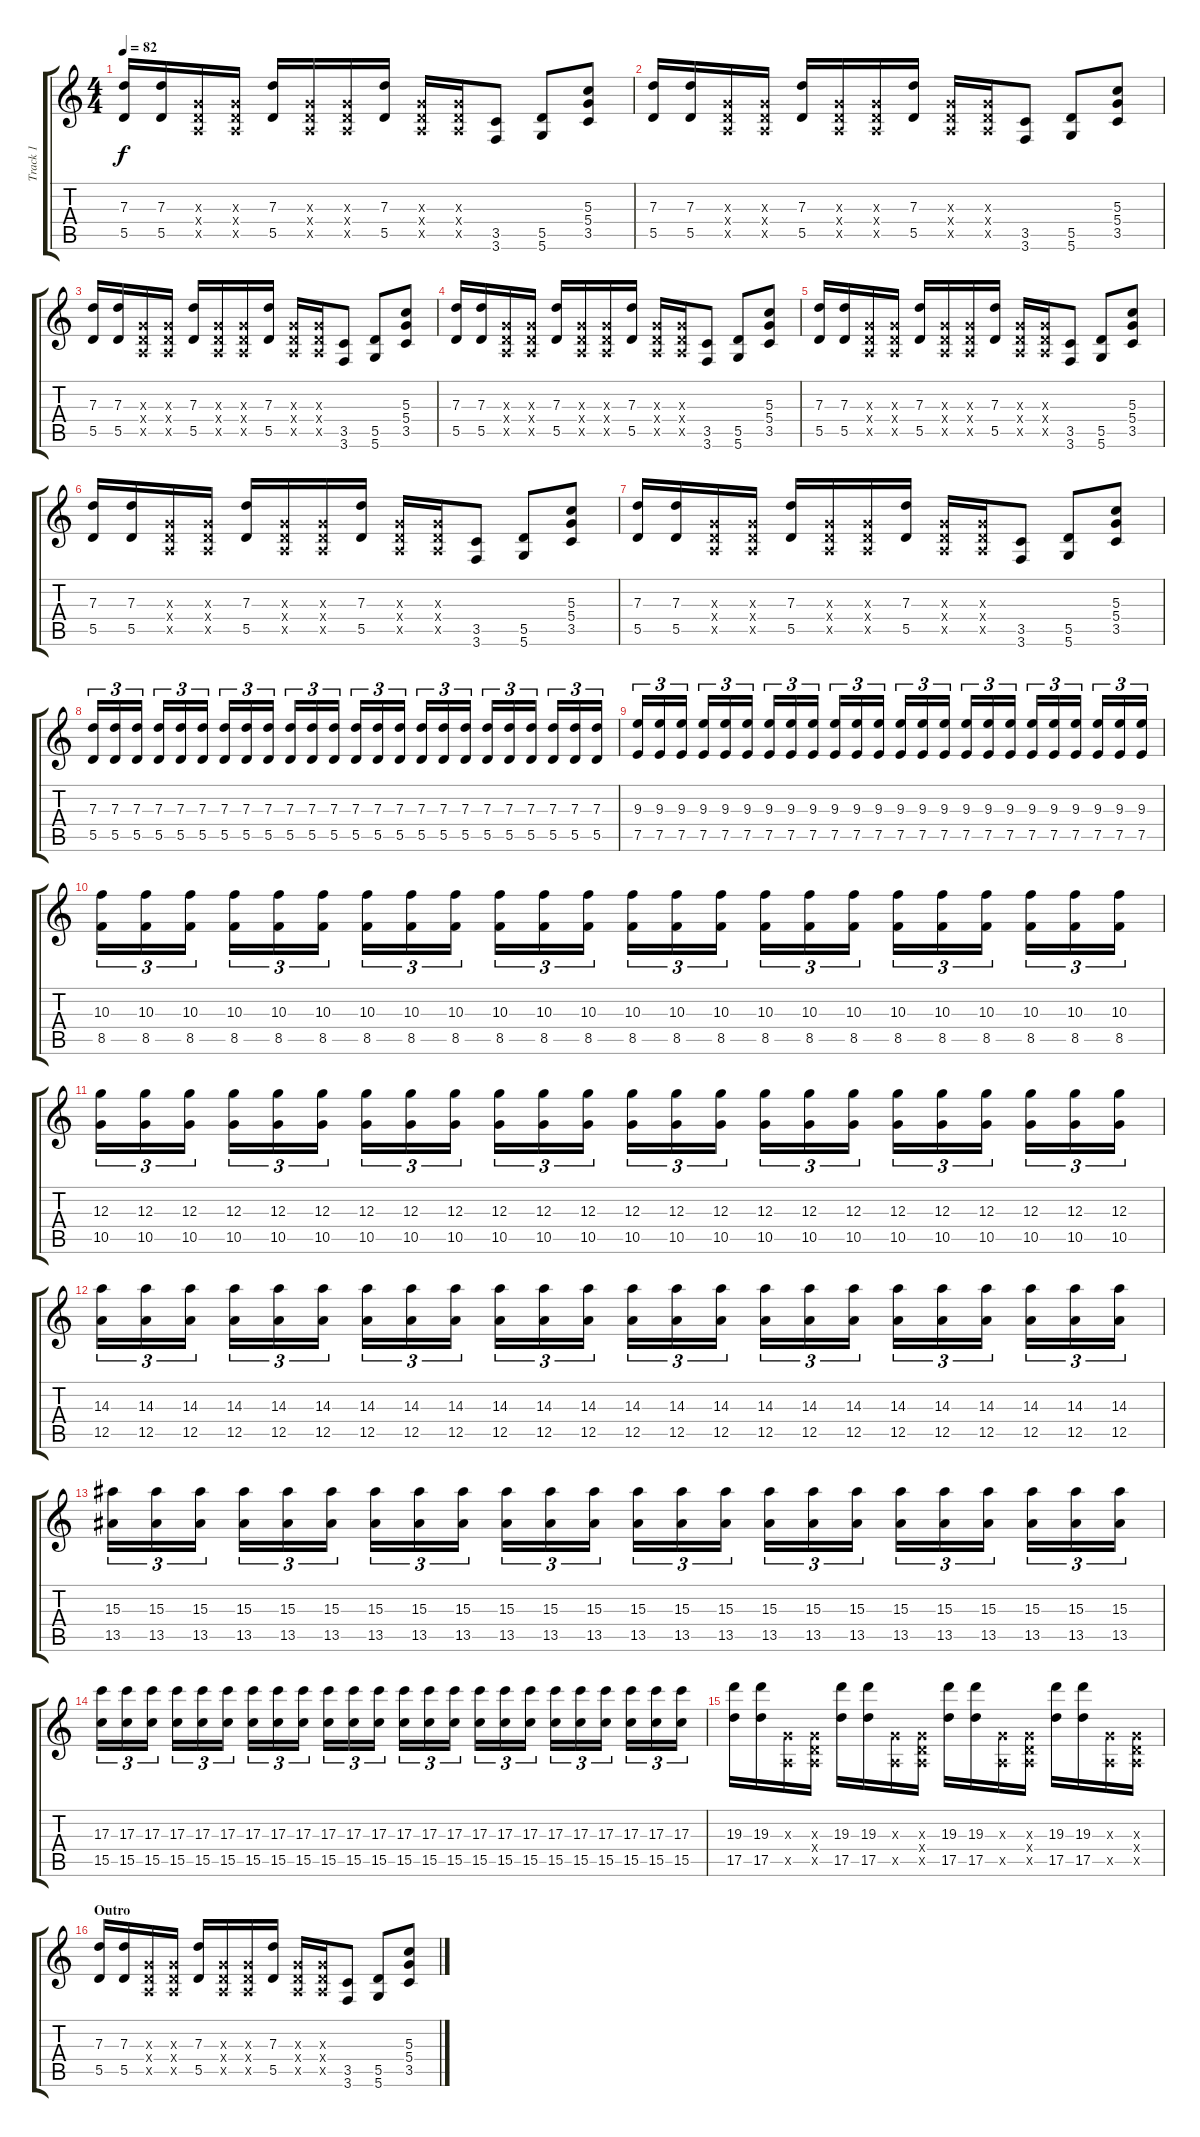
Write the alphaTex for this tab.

\track ("Track 1" "Track 1") {instrument overdrivenguitar}
\staff {score tabs}
\tuning (E4 B3 G3 D3 A2 D2) {hide}
\ts (4 4)
\tempo 82
\clef g2
\ks c
(7.3 5.5).16{dy f} (7.3 5.5).16 (0.3{x} 0.4{x} 0.5{x}).16 (0.3{x} 0.4{x} 0.5{x}).16 (7.3 5.5).16 (0.3{x} 0.4{x} 0.5{x}).16 (0.3{x} 0.4{x} 0.5{x}).16 (7.3 5.5).16 (0.3{x} 0.4{x} 0.5{x}).16 (0.3{x} 0.4{x} 0.5{x}).16 (3.5 3.6).8 (5.5 5.6).8 (5.3 5.4 3.5).8 |
(7.3 5.5).16 (7.3 5.5).16 (0.3{x} 0.4{x} 0.5{x}).16 (0.3{x} 0.4{x} 0.5{x}).16 (7.3 5.5).16 (0.3{x} 0.4{x} 0.5{x}).16 (0.3{x} 0.4{x} 0.5{x}).16 (7.3 5.5).16 (0.3{x} 0.4{x} 0.5{x}).16 (0.3{x} 0.4{x} 0.5{x}).16 (3.5 3.6).8 (5.5 5.6).8 (5.3 5.4 3.5).8 |
(7.3 5.5).16 (7.3 5.5).16 (0.3{x} 0.4{x} 0.5{x}).16 (0.3{x} 0.4{x} 0.5{x}).16 (7.3 5.5).16 (0.3{x} 0.4{x} 0.5{x}).16 (0.3{x} 0.4{x} 0.5{x}).16 (7.3 5.5).16 (0.3{x} 0.4{x} 0.5{x}).16 (0.3{x} 0.4{x} 0.5{x}).16 (3.5 3.6).8 (5.5 5.6).8 (5.3 5.4 3.5).8 |
(7.3 5.5).16 (7.3 5.5).16 (0.3{x} 0.4{x} 0.5{x}).16 (0.3{x} 0.4{x} 0.5{x}).16 (7.3 5.5).16 (0.3{x} 0.4{x} 0.5{x}).16 (0.3{x} 0.4{x} 0.5{x}).16 (7.3 5.5).16 (0.3{x} 0.4{x} 0.5{x}).16 (0.3{x} 0.4{x} 0.5{x}).16 (3.5 3.6).8 (5.5 5.6).8 (5.3 5.4 3.5).8 |
(7.3 5.5).16 (7.3 5.5).16 (0.3{x} 0.4{x} 0.5{x}).16 (0.3{x} 0.4{x} 0.5{x}).16 (7.3 5.5).16 (0.3{x} 0.4{x} 0.5{x}).16 (0.3{x} 0.4{x} 0.5{x}).16 (7.3 5.5).16 (0.3{x} 0.4{x} 0.5{x}).16 (0.3{x} 0.4{x} 0.5{x}).16 (3.5 3.6).8 (5.5 5.6).8 (5.3 5.4 3.5).8 |
(7.3 5.5).16 (7.3 5.5).16 (0.3{x} 0.4{x} 0.5{x}).16 (0.3{x} 0.4{x} 0.5{x}).16 (7.3 5.5).16 (0.3{x} 0.4{x} 0.5{x}).16 (0.3{x} 0.4{x} 0.5{x}).16 (7.3 5.5).16 (0.3{x} 0.4{x} 0.5{x}).16 (0.3{x} 0.4{x} 0.5{x}).16 (3.5 3.6).8 (5.5 5.6).8 (5.3 5.4 3.5).8 |
(7.3 5.5).16 (7.3 5.5).16 (0.3{x} 0.4{x} 0.5{x}).16 (0.3{x} 0.4{x} 0.5{x}).16 (7.3 5.5).16 (0.3{x} 0.4{x} 0.5{x}).16 (0.3{x} 0.4{x} 0.5{x}).16 (7.3 5.5).16 (0.3{x} 0.4{x} 0.5{x}).16 (0.3{x} 0.4{x} 0.5{x}).16 (3.5 3.6).8 (5.5 5.6).8 (5.3 5.4 3.5).8 |
(7.3 5.5).16{tu (3 2)} (7.3 5.5).16{tu (3 2)} (7.3 5.5).16{tu (3 2)} (7.3 5.5).16{tu (3 2)} (7.3 5.5).16{tu (3 2)} (7.3 5.5).16{tu (3 2)} (7.3 5.5).16{tu (3 2)} (7.3 5.5).16{tu (3 2)} (7.3 5.5).16{tu (3 2)} (7.3 5.5).16{tu (3 2)} (7.3 5.5).16{tu (3 2)} (7.3 5.5).16{tu (3 2)} (7.3 5.5).16{tu (3 2)} (7.3 5.5).16{tu (3 2)} (7.3 5.5).16{tu (3 2)} (7.3 5.5).16{tu (3 2)} (7.3 5.5).16{tu (3 2)} (7.3 5.5).16{tu (3 2)} (7.3 5.5).16{tu (3 2)} (7.3 5.5).16{tu (3 2)} (7.3 5.5).16{tu (3 2)} (7.3 5.5).16{tu (3 2)} (7.3 5.5).16{tu (3 2)} (7.3 5.5).16{tu (3 2)} |
(9.3 7.5).16{tu (3 2)} (9.3 7.5).16{tu (3 2)} (9.3 7.5).16{tu (3 2)} (9.3 7.5).16{tu (3 2)} (9.3 7.5).16{tu (3 2)} (9.3 7.5).16{tu (3 2)} (9.3 7.5).16{tu (3 2)} (9.3 7.5).16{tu (3 2)} (9.3 7.5).16{tu (3 2)} (9.3 7.5).16{tu (3 2)} (9.3 7.5).16{tu (3 2)} (9.3 7.5).16{tu (3 2)} (9.3 7.5).16{tu (3 2)} (9.3 7.5).16{tu (3 2)} (9.3 7.5).16{tu (3 2)} (9.3 7.5).16{tu (3 2)} (9.3 7.5).16{tu (3 2)} (9.3 7.5).16{tu (3 2)} (9.3 7.5).16{tu (3 2)} (9.3 7.5).16{tu (3 2)} (9.3 7.5).16{tu (3 2)} (9.3 7.5).16{tu (3 2)} (9.3 7.5).16{tu (3 2)} (9.3 7.5).16{tu (3 2)} |
(10.3 8.5).16{tu (3 2)} (10.3 8.5).16{tu (3 2)} (10.3 8.5).16{tu (3 2)} (10.3 8.5).16{tu (3 2)} (10.3 8.5).16{tu (3 2)} (10.3 8.5).16{tu (3 2)} (10.3 8.5).16{tu (3 2)} (10.3 8.5).16{tu (3 2)} (10.3 8.5).16{tu (3 2)} (10.3 8.5).16{tu (3 2)} (10.3 8.5).16{tu (3 2)} (10.3 8.5).16{tu (3 2)} (10.3 8.5).16{tu (3 2)} (10.3 8.5).16{tu (3 2)} (10.3 8.5).16{tu (3 2)} (10.3 8.5).16{tu (3 2)} (10.3 8.5).16{tu (3 2)} (10.3 8.5).16{tu (3 2)} (10.3 8.5).16{tu (3 2)} (10.3 8.5).16{tu (3 2)} (10.3 8.5).16{tu (3 2)} (10.3 8.5).16{tu (3 2)} (10.3 8.5).16{tu (3 2)} (10.3 8.5).16{tu (3 2)} |
(12.3 10.5).16{tu (3 2)} (12.3 10.5).16{tu (3 2)} (12.3 10.5).16{tu (3 2)} (12.3 10.5).16{tu (3 2)} (12.3 10.5).16{tu (3 2)} (12.3 10.5).16{tu (3 2)} (12.3 10.5).16{tu (3 2)} (12.3 10.5).16{tu (3 2)} (12.3 10.5).16{tu (3 2)} (12.3 10.5).16{tu (3 2)} (12.3 10.5).16{tu (3 2)} (12.3 10.5).16{tu (3 2)} (12.3 10.5).16{tu (3 2)} (12.3 10.5).16{tu (3 2)} (12.3 10.5).16{tu (3 2)} (12.3 10.5).16{tu (3 2)} (12.3 10.5).16{tu (3 2)} (12.3 10.5).16{tu (3 2)} (12.3 10.5).16{tu (3 2)} (12.3 10.5).16{tu (3 2)} (12.3 10.5).16{tu (3 2)} (12.3 10.5).16{tu (3 2)} (12.3 10.5).16{tu (3 2)} (12.3 10.5).16{tu (3 2)} |
(14.3 12.5).16{tu (3 2)} (14.3 12.5).16{tu (3 2)} (14.3 12.5).16{tu (3 2)} (14.3 12.5).16{tu (3 2)} (14.3 12.5).16{tu (3 2)} (14.3 12.5).16{tu (3 2)} (14.3 12.5).16{tu (3 2)} (14.3 12.5).16{tu (3 2)} (14.3 12.5).16{tu (3 2)} (14.3 12.5).16{tu (3 2)} (14.3 12.5).16{tu (3 2)} (14.3 12.5).16{tu (3 2)} (14.3 12.5).16{tu (3 2)} (14.3 12.5).16{tu (3 2)} (14.3 12.5).16{tu (3 2)} (14.3 12.5).16{tu (3 2)} (14.3 12.5).16{tu (3 2)} (14.3 12.5).16{tu (3 2)} (14.3 12.5).16{tu (3 2)} (14.3 12.5).16{tu (3 2)} (14.3 12.5).16{tu (3 2)} (14.3 12.5).16{tu (3 2)} (14.3 12.5).16{tu (3 2)} (14.3 12.5).16{tu (3 2)} |
(15.3 13.5).16{tu (3 2)} (15.3 13.5).16{tu (3 2)} (15.3 13.5).16{tu (3 2)} (15.3 13.5).16{tu (3 2)} (15.3 13.5).16{tu (3 2)} (15.3 13.5).16{tu (3 2)} (15.3 13.5).16{tu (3 2)} (15.3 13.5).16{tu (3 2)} (15.3 13.5).16{tu (3 2)} (15.3 13.5).16{tu (3 2)} (15.3 13.5).16{tu (3 2)} (15.3 13.5).16{tu (3 2)} (15.3 13.5).16{tu (3 2)} (15.3 13.5).16{tu (3 2)} (15.3 13.5).16{tu (3 2)} (15.3 13.5).16{tu (3 2)} (15.3 13.5).16{tu (3 2)} (15.3 13.5).16{tu (3 2)} (15.3 13.5).16{tu (3 2)} (15.3 13.5).16{tu (3 2)} (15.3 13.5).16{tu (3 2)} (15.3 13.5).16{tu (3 2)} (15.3 13.5).16{tu (3 2)} (15.3 13.5).16{tu (3 2)} |
(17.3 15.5).16{tu (3 2)} (17.3 15.5).16{tu (3 2)} (17.3 15.5).16{tu (3 2)} (17.3 15.5).16{tu (3 2)} (17.3 15.5).16{tu (3 2)} (17.3 15.5).16{tu (3 2)} (17.3 15.5).16{tu (3 2)} (17.3 15.5).16{tu (3 2)} (17.3 15.5).16{tu (3 2)} (17.3 15.5).16{tu (3 2)} (17.3 15.5).16{tu (3 2)} (17.3 15.5).16{tu (3 2)} (17.3 15.5).16{tu (3 2)} (17.3 15.5).16{tu (3 2)} (17.3 15.5).16{tu (3 2)} (17.3 15.5).16{tu (3 2)} (17.3 15.5).16{tu (3 2)} (17.3 15.5).16{tu (3 2)} (17.3 15.5).16{tu (3 2)} (17.3 15.5).16{tu (3 2)} (17.3 15.5).16{tu (3 2)} (17.3 15.5).16{tu (3 2)} (17.3 15.5).16{tu (3 2)} (17.3 15.5).16{tu (3 2)} |
(19.3 17.5).16 (19.3 17.5).16 (0.3{x} 0.5{x}).16 (0.3{x} 0.4{x} 0.5{x}).16 (19.3 17.5).16 (19.3 17.5).16 (0.3{x} 0.5{x}).16 (0.3{x} 0.4{x} 0.5{x}).16 (19.3 17.5).16 (19.3 17.5).16 (0.3{x} 0.5{x}).16 (0.3{x} 0.4{x} 0.5{x}).16 (19.3 17.5).16 (19.3 17.5).16 (0.3{x} 0.5{x}).16 (0.3{x} 0.4{x} 0.5{x}).16 |
\section ("" "Outro")
(7.3 5.5).16 (7.3 5.5).16 (0.3{x} 0.4{x} 0.5{x}).16 (0.3{x} 0.4{x} 0.5{x}).16 (7.3 5.5).16 (0.3{x} 0.4{x} 0.5{x}).16 (0.3{x} 0.4{x} 0.5{x}).16 (7.3 5.5).16 (0.3{x} 0.4{x} 0.5{x}).16 (0.3{x} 0.4{x} 0.5{x}).16 (3.5 3.6).8 (5.5 5.6).8 (5.3 5.4 3.5).8
